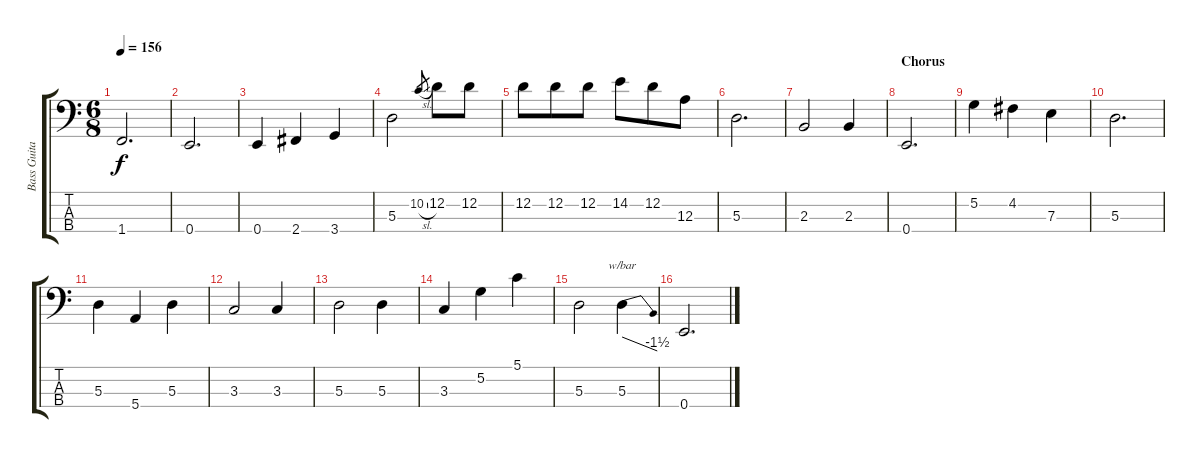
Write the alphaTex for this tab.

\track ("Bass Guitar" "Bass Guita") {instrument electricbassfinger}
\staff {score tabs}
\tuning (G2 D2 A1 E1) {hide}
\ts (6 8)
\tempo 156
\clef f4
\ks c
1.4{t}.2{d dy f} |
0.4.2{d} |
0.4.4 2.4.4 3.4.4 |
5.3.2 10.2{sl}.8{gr} 12.2.8 12.2.8 |
12.2.8 12.2.8 12.2.8 14.2.8 12.2.8 12.3.8 |
5.3.2{d} |
2.3.2 2.3.4 |
\section ("" "Chorus")
0.4.2{d} |
5.2.4 4.2.4 7.3.4 |
5.3.2{d} |
5.3.4 5.4.4 5.3.4 |
3.3.2 3.3.4 |
5.3.2 5.3.4 |
3.3.4 5.2.4 5.1.4 |
5.3.2 5.3.4{tbe (dive default 0 0 60 -6)} |
0.4.2{d}
